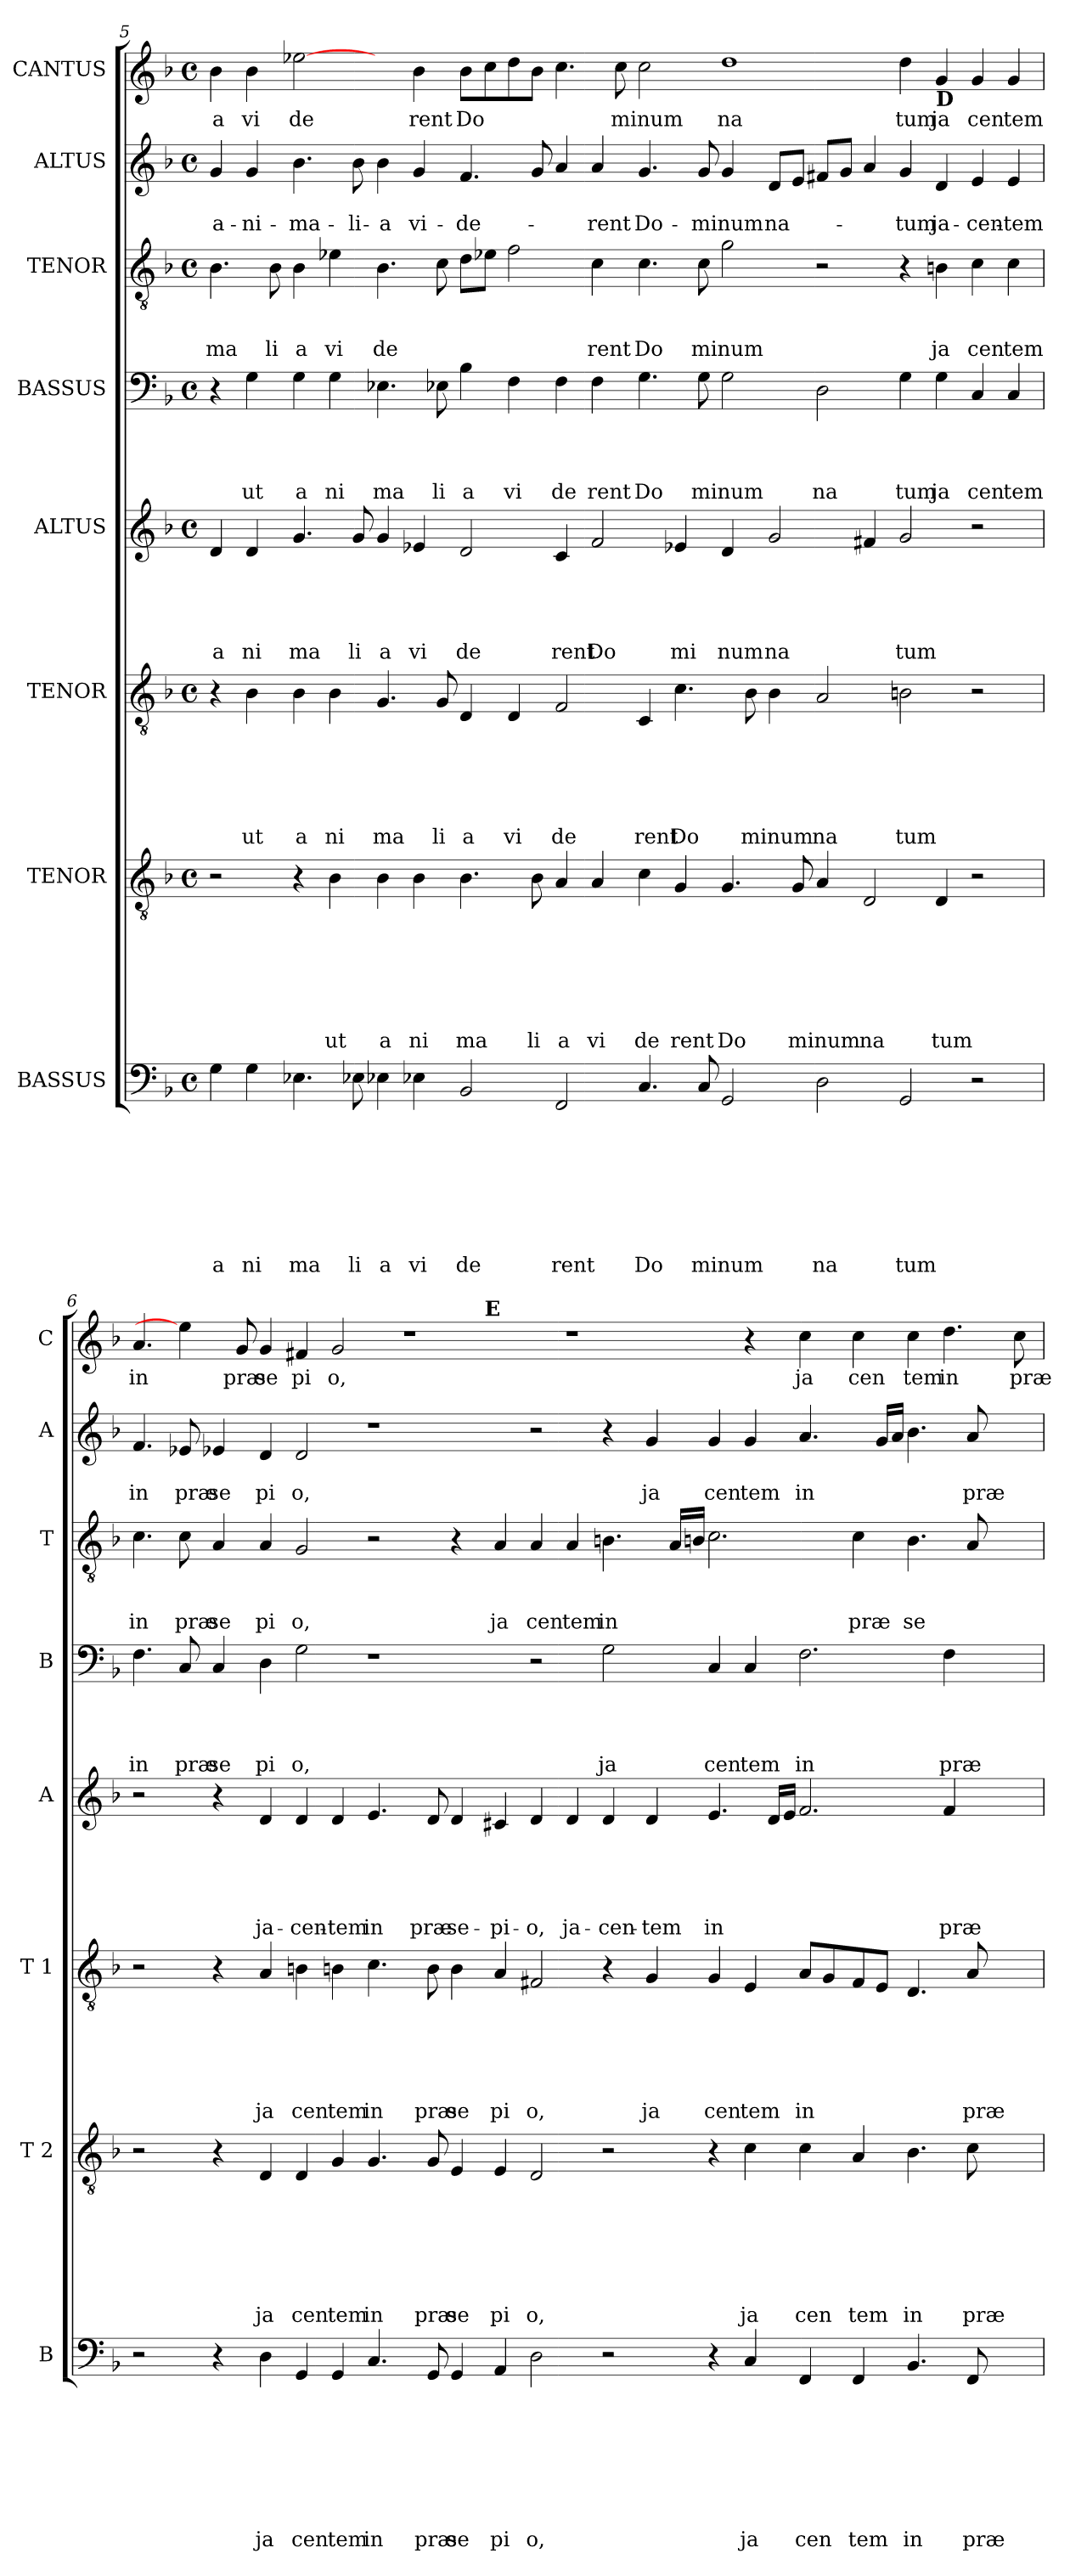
**kern	**text	**text	**text	**text	**text	**text	**text	**text	**kern	**text	**text	**text	**text	**text	**text	**text	**kern	**text	**text	**text	**text	**text	**text	**kern	**text	**text	**text	**text	**text	**kern	**text	**text	**text	**text	**kern	**text	**text	**text	**kern	**text	**text	**kern	**text
*part8	*part8	*part8	*part8	*part8	*part8	*part8	*part8	*part8	*part7	*part7	*part7	*part7	*part7	*part7	*part7	*part7	*part6	*part6	*part6	*part6	*part6	*part6	*part6	*part5	*part5	*part5	*part5	*part5	*part5	*part4	*part4	*part4	*part4	*part4	*part3	*part3	*part3	*part3	*part2	*part2	*part2	*part1	*part1
*staff8	*staff8	*staff8	*staff8	*staff8	*staff8	*staff8	*staff8	*staff8	*staff7	*staff7	*staff7	*staff7	*staff7	*staff7	*staff7	*staff7	*staff6	*staff6	*staff6	*staff6	*staff6	*staff6	*staff6	*staff5	*staff5	*staff5	*staff5	*staff5	*staff5	*staff4	*staff4	*staff4	*staff4	*staff4	*staff3	*staff3	*staff3	*staff3	*staff2	*staff2	*staff2	*staff1	*staff1
*I"BASSUS	*	*	*	*	*	*	*	*	*I"TENOR	*	*	*	*	*	*	*	*I"TENOR	*	*	*	*	*	*	*I"ALTUS	*	*	*	*	*	*I"BASSUS	*	*	*	*	*I"TENOR	*	*	*	*I"ALTUS	*	*	*I"CANTUS	*
*I'B	*	*	*	*	*	*	*	*	*I'T 2	*	*	*	*	*	*	*	*I'T 1	*	*	*	*	*	*	*I'A	*	*	*	*	*	*I'B	*	*	*	*	*I'T	*	*	*	*I'A	*	*	*I'C	*
!!LO:PB:g=z
*clefF4	*	*	*	*	*	*	*	*	*clefGv2	*	*	*	*	*	*	*	*clefGv2	*	*	*	*	*	*	*clefG2	*	*	*	*	*	*clefF4	*	*	*	*	*clefGv2	*	*	*	*clefG2	*	*	*clefG2	*
*	*	*	*	*	*	*	*	*	*	*	*	*	*	*	*	*	*	*	*	*	*	*	*	*	*	*	*	*	*	*	*	*	*	*	*	*	*	*	*	*	*	*ITrd1c2	*
*k[b-]	*	*	*	*	*	*	*	*	*k[b-]	*	*	*	*	*	*	*	*k[b-]	*	*	*	*	*	*	*k[b-]	*	*	*	*	*	*k[b-]	*	*	*	*	*k[b-]	*	*	*	*k[b-]	*	*	*k[b-e-a-]	*
*F:	*	*	*	*	*	*	*	*	*F:	*	*	*	*	*	*	*	*F:	*	*	*	*	*	*	*F:	*	*	*	*	*	*F:	*	*	*	*	*F:	*	*	*	*F:	*	*	*E-:	*
*M4/4	*	*	*	*	*	*	*	*	*M4/4	*	*	*	*	*	*	*	*M4/4	*	*	*	*	*	*	*M4/4	*	*	*	*	*	*M4/4	*	*	*	*	*M4/4	*	*	*	*M4/4	*	*	*M4/4	*
*met(c)	*	*	*	*	*	*	*	*	*met(c)	*	*	*	*	*	*	*	*met(c)	*	*	*	*	*	*	*met(c)	*	*	*	*	*	*met(c)	*	*	*	*	*met(c)	*	*	*	*met(c)	*	*	*met(c)	*
=5	=5	=5	=5	=5	=5	=5	=5	=5	=5	=5	=5	=5	=5	=5	=5	=5	=5	=5	=5	=5	=5	=5	=5	=5	=5	=5	=5	=5	=5	=5	=5	=5	=5	=5	=5	=5	=5	=5	=5	=5	=5	=5	=5
!	!	!	!	!	!	!	!	!LO:LY:b	!	!	!	!	!	!	!	!	!	!	!	!	!	!	!	!	!	!	!	!	!LO:LY:b	!	!	!	!	!	!	!	!	!LO:LY:b	!	!	!LO:LY:b	!	!LO:LY:b
4G\	.	.	.	.	.	.	.	a	2r	.	.	.	.	.	.	.	4r	.	.	.	.	.	.	4d/	.	.	.	.	a	4r	.	.	.	.	4.B-\	.	.	ma	4g/	.	a-	4a-\	a
!	!	!	!	!	!	!	!	!LO:LY:b	!	!	!	!	!	!	!	!	!	!	!	!	!	!	!LO:LY:b	!	!	!	!	!	!LO:LY:b	!	!	!	!	!LO:LY:b	!	!	!	!	!	!	!LO:LY:b	!	!LO:LY:b
4G\	.	.	.	.	.	.	.	ni	.	.	.	.	.	.	.	.	4B-\	.	.	.	.	.	ut	4d/	.	.	.	.	ni	4G\	.	.	.	ut	.	.	.	.	4g/	.	-ni-	4a-\	vi
!	!	!	!	!	!	!	!	!	!	!	!	!	!	!	!	!	!	!	!	!	!	!	!	!	!	!	!	!	!	!	!	!	!	!	!	!	!	!LO:LY:b	!	!	!	!	!
.	.	.	.	.	.	.	.	.	.	.	.	.	.	.	.	.	.	.	.	.	.	.	.	.	.	.	.	.	.	.	.	.	.	.	8B-\	.	.	li	.	.	.	.	.
!	!	!	!	!	!	!	!	!LO:LY:b	!	!	!	!	!	!	!	!	!	!	!	!	!	!	!LO:LY:b	!	!	!	!	!	!LO:LY:b	!	!	!	!	!LO:LY:b	!	!	!	!LO:LY:b	!	!	!LO:LY:b	!	!LO:LY:b
4.E-X\	.	.	.	.	.	.	.	ma	4r	.	.	.	.	.	.	.	4B-\	.	.	.	.	.	a	4.g/	.	.	.	.	ma	4G\	.	.	.	a	4B-\	.	.	a	4.b-\	.	-ma-	[2dd-X\	de
!	!	!	!	!	!	!	!	!	!	!	!	!	!	!	!	!LO:LY:b	!	!	!	!	!	!	!LO:LY:b	!	!	!	!	!	!	!	!	!	!	!LO:LY:b	!	!	!	!LO:LY:b	!	!	!	!	!
.	.	.	.	.	.	.	.	.	4B-\	.	.	.	.	.	.	ut	4B-\	.	.	.	.	.	ni	.	.	.	.	.	.	4G\	.	.	.	ni	4e-X\	.	.	vi	.	.	.	.	.
!	!	!	!	!	!	!	!	!LO:LY:b	!	!	!	!	!	!	!	!	!	!	!	!	!	!	!	!	!	!	!	!	!LO:LY:b	!	!	!	!	!	!	!	!	!	!	!	!LO:LY:b	!	!
8E-X\	.	.	.	.	.	.	.	li	.	.	.	.	.	.	.	.	.	.	.	.	.	.	.	8g/	.	.	.	.	li	.	.	.	.	.	.	.	.	.	8b-\	.	-li-	.	.
!	!	!	!	!	!	!	!	!LO:LY:b	!	!	!	!	!	!	!	!LO:LY:b	!	!	!	!	!	!	!LO:LY:b	!	!	!	!	!	!LO:LY:b	!	!	!	!	!LO:LY:b	!	!	!	!LO:LY:b	!	!	!LO:LY:b	!	!
4E-X\	.	.	.	.	.	.	.	a	4B-\	.	.	.	.	.	.	a	4.G/	.	.	.	.	.	ma	4g/	.	.	.	.	a	4.E-X\	.	.	.	ma	4.B-\	.	.	de	4b-\	.	-a	4ryy	.
!	!	!	!	!	!	!	!	!LO:LY:b	!	!	!	!	!	!	!	!LO:LY:b	!	!	!	!	!	!	!	!	!	!	!	!	!LO:LY:b	!	!	!	!	!	!	!	!	!	!	!	!LO:LY:b	!	!LO:LY:b
4E-X\	.	.	.	.	.	.	.	vi	4B-\	.	.	.	.	.	.	ni	.	.	.	.	.	.	.	4e-X/	.	.	.	.	vi	.	.	.	.	.	.	.	.	.	4g/	.	vi-	4a-\	rent
!	!	!	!	!	!	!	!	!	!	!	!	!	!	!	!	!	!	!	!	!	!	!	!LO:LY:b	!	!	!	!	!	!	!	!	!	!	!LO:LY:b	!	!	!	!	!	!	!	!	!
.	.	.	.	.	.	.	.	.	.	.	.	.	.	.	.	.	8G/	.	.	.	.	.	li	.	.	.	.	.	.	8E-X\	.	.	.	li	8c\	.	.	.	.	.	.	.	.
!	!	!	!	!	!	!	!	!LO:LY:b	!	!	!	!	!	!	!	!LO:LY:b	!	!	!	!	!	!	!LO:LY:b	!	!	!	!	!	!LO:LY:b	!	!	!	!	!LO:LY:b	!	!	!	!	!	!	!LO:LY:b	!	!LO:LY:b
2BB-/	.	.	.	.	.	.	.	de	4.B-\	.	.	.	.	.	.	ma	4D/	.	.	.	.	.	a	2d/	.	.	.	.	de	4B-\	.	.	.	a	8d\L	.	.	.	4.f/	.	-de-	8a-\L	Do
.	.	.	.	.	.	.	.	.	.	.	.	.	.	.	.	.	.	.	.	.	.	.	.	.	.	.	.	.	.	.	.	.	.	.	8e-X\J	.	.	.	.	.	.	8b-\	.
!	!	!	!	!	!	!	!	!	!	!	!	!	!	!	!	!	!	!	!	!	!	!	!LO:LY:b	!	!	!	!	!	!	!	!	!	!	!LO:LY:b	!	!	!	!	!	!	!	!	!
.	.	.	.	.	.	.	.	.	.	.	.	.	.	.	.	.	4D/	.	.	.	.	.	vi	.	.	.	.	.	.	4F\	.	.	.	vi	2f\	.	.	.	.	.	.	8cc\	.
!	!	!	!	!	!	!	!	!	!	!	!	!	!	!	!	!LO:LY:b	!	!	!	!	!	!	!	!	!	!	!	!	!	!	!	!	!	!	!	!	!	!	!	!	!	!	!
.	.	.	.	.	.	.	.	.	8B-\	.	.	.	.	.	.	li	.	.	.	.	.	.	.	.	.	.	.	.	.	.	.	.	.	.	.	.	.	.	8g/	.	.	8a-\J	.
!	!	!	!	!	!	!	!	!LO:LY:b	!	!	!	!	!	!	!	!LO:LY:b	!	!	!	!	!	!	!LO:LY:b	!	!	!	!	!	!LO:LY:b	!	!	!	!	!LO:LY:b	!	!	!	!	!	!	!	!	!
2FF/	.	.	.	.	.	.	.	rent	4A/	.	.	.	.	.	.	a	2F/	.	.	.	.	.	de	4c/	.	.	.	.	rent	4F\	.	.	.	de	.	.	.	.	4a/	.	.	4.b-\	.
!	!	!	!	!	!	!	!	!	!	!	!	!	!	!	!	!LO:LY:b	!	!	!	!	!	!	!	!	!	!	!	!	!LO:LY:b	!	!	!	!	!LO:LY:b	!	!	!	!LO:LY:b	!	!	!LO:LY:b	!	!
.	.	.	.	.	.	.	.	.	4A/	.	.	.	.	.	.	vi	.	.	.	.	.	.	.	2f/	.	.	.	.	Do	4F\	.	.	.	rent	4c\	.	.	rent	4a/	.	-rent	.	.
!	!	!	!	!	!	!	!	!	!	!	!	!	!	!	!	!	!	!	!	!	!	!	!	!	!	!	!	!	!	!	!	!	!	!	!	!	!	!	!	!	!	!	!LO:LY:b
.	.	.	.	.	.	.	.	.	.	.	.	.	.	.	.	.	.	.	.	.	.	.	.	.	.	.	.	.	.	.	.	.	.	.	.	.	.	.	.	.	.	8b-\	minum
!	!	!	!	!	!	!	!	!LO:LY:b	!	!	!	!	!	!	!	!LO:LY:b	!	!	!	!	!	!	!LO:LY:b	!	!	!	!	!	!	!	!	!	!	!LO:LY:b	!	!	!	!LO:LY:b	!	!	!LO:LY:b	!	!
4.C/	.	.	.	.	.	.	.	Do	4c\	.	.	.	.	.	.	de	4C/	.	.	.	.	.	rent	.	.	.	.	.	.	4.G\	.	.	.	Do	4.c\	.	.	Do	4.g/	.	Do-	2b-\	.
!	!	!	!	!	!	!	!	!	!	!	!	!	!	!	!	!LO:LY:b	!	!	!	!	!	!	!LO:LY:b	!	!	!	!	!	!LO:LY:b	!	!	!	!	!	!	!	!	!	!	!	!	!	!
.	.	.	.	.	.	.	.	.	4G/	.	.	.	.	.	.	rent	4.c\	.	.	.	.	.	Do	4e-X/	.	.	.	.	mi	.	.	.	.	.	.	.	.	.	.	.	.	.	.
!	!	!	!	!	!	!	!	!LO:LY:b	!	!	!	!	!	!	!	!	!	!	!	!	!	!	!	!	!	!	!	!	!	!	!	!	!	!LO:LY:b	!	!	!	!LO:LY:b	!	!	!LO:LY:b	!	!
8C/	.	.	.	.	.	.	.	mi	.	.	.	.	.	.	.	.	.	.	.	.	.	.	.	.	.	.	.	.	.	8G\	.	.	.	mi	8c\	.	.	mi	8g/	.	-mi	.	.
!	!	!	!	!	!	!	!	!LO:LY:b	!	!	!	!	!	!	!	!LO:LY:b	!	!	!	!	!	!	!	!	!	!	!	!	!LO:LY:b	!	!	!	!	!LO:LY:b	!	!	!	!LO:LY:b	!	!	!LO:LY:b	!	!LO:LY:b
2GG/	.	.	.	.	.	.	.	num	4.G/	.	.	.	.	.	.	Do	.	.	.	.	.	.	.	4d/	.	.	.	.	num	2G\	.	.	.	num	2g\	.	.	num	4g/	.	num	1cc	na
!	!	!	!	!	!	!	!	!	!	!	!	!	!	!	!	!	!	!	!	!	!	!	!LO:LY:b	!	!	!	!	!	!	!	!	!	!	!	!	!	!	!	!	!	!	!	!
.	.	.	.	.	.	.	.	.	.	.	.	.	.	.	.	.	8B-\	.	.	.	.	.	minum	.	.	.	.	.	.	.	.	.	.	.	.	.	.	.	.	.	.	.	.
!	!	!	!	!	!	!	!	!	!	!	!	!	!	!	!	!	!	!	!	!	!	!	!	!	!	!	!	!	!LO:LY:b	!	!	!	!	!	!	!	!	!	!	!	!LO:LY:b	!	!
.	.	.	.	.	.	.	.	.	.	.	.	.	.	.	.	.	4B-\	.	.	.	.	.	.	2g/	.	.	.	.	na	.	.	.	.	.	.	.	.	.	8d/L	.	na-	.	.
!	!	!	!	!	!	!	!	!	!	!	!	!	!	!	!	!LO:LY:b	!	!	!	!	!	!	!	!	!	!	!	!	!	!	!	!	!	!	!	!	!	!	!	!	!	!	!
.	.	.	.	.	.	.	.	.	8G/	.	.	.	.	.	.	minum	.	.	.	.	.	.	.	.	.	.	.	.	.	.	.	.	.	.	.	.	.	.	8e/J	.	.	.	.
!	!	!	!	!	!	!	!	!LO:LY:b	!	!	!	!	!	!	!	!	!	!	!	!	!	!	!LO:LY:b	!	!	!	!	!	!	!	!	!	!	!LO:LY:b	!	!	!	!	!	!	!	!	!
2D\	.	.	.	.	.	.	.	na	4A/	.	.	.	.	.	.	.	2A/	.	.	.	.	.	na	.	.	.	.	.	.	2D\	.	.	.	na	2r	.	.	.	8f#X/L	.	.	.	.
.	.	.	.	.	.	.	.	.	.	.	.	.	.	.	.	.	.	.	.	.	.	.	.	.	.	.	.	.	.	.	.	.	.	.	.	.	.	.	8g/J	.	.	.	.
!	!	!	!	!	!	!	!	!	!	!	!	!	!	!	!	!LO:LY:b	!	!	!	!	!	!	!	!	!	!	!	!	!	!	!	!	!	!	!	!	!	!	!	!	!	!	!
.	.	.	.	.	.	.	.	.	2D/	.	.	.	.	.	.	na	.	.	.	.	.	.	.	4f#X/	.	.	.	.	.	.	.	.	.	.	.	.	.	.	4a/	.	.	.	.
!	!	!	!	!	!	!	!	!LO:LY:b	!	!	!	!	!	!	!	!	!	!	!	!	!	!	!LO:LY:b	!	!	!	!	!	!LO:LY:b	!	!	!	!	!LO:LY:b	!	!	!	!	!	!	!LO:LY:b	!	!LO:LY:b
2GG/	.	.	.	.	.	.	.	tum	.	.	.	.	.	.	.	.	2Bn\	.	.	.	.	.	tum	2g/	.	.	.	.	tum	4G\	.	.	.	tum	4r	.	.	.	4g/	.	-tum	4cc\	tum
!	!	!	!	!	!	!	!	!	!	!	!	!	!	!	!	!	!	!	!	!	!	!	!	!	!	!	!	!	!	!	!	!	!	!	!	!	!	!	!	!	!	!LO:TX:b:B:t=D	!
!	!	!	!	!	!	!	!	!	!	!	!	!	!	!	!	!LO:LY:b	!	!	!	!	!	!	!	!	!	!	!	!	!	!	!	!	!	!LO:LY:b	!	!	!	!LO:LY:b	!	!	!LO:LY:b	!	!LO:LY:b
.	.	.	.	.	.	.	.	.	4D/	.	.	.	.	.	.	tum	.	.	.	.	.	.	.	.	.	.	.	.	.	4G\	.	.	.	ja	4Bn\	.	.	ja	4d/	.	ja-	4f/	ja
!	!	!	!	!	!	!	!	!	!	!	!	!	!	!	!	!	!	!	!	!	!	!	!	!	!	!	!	!	!	!	!	!	!	!LO:LY:b	!	!	!	!LO:LY:b	!	!	!LO:LY:b	!	!LO:LY:b
2r	.	.	.	.	.	.	.	.	2r	.	.	.	.	.	.	.	2r	.	.	.	.	.	.	2r	.	.	.	.	.	4C/	.	.	.	cen	4c\	.	.	cen	4e/	.	-cen-	4f/	cen
!	!	!	!	!	!	!	!	!	!	!	!	!	!	!	!	!	!	!	!	!	!	!	!	!	!	!	!	!	!	!	!	!	!	!LO:LY:b	!	!	!	!LO:LY:b	!	!	!LO:LY:b	!	!LO:LY:b
.	.	.	.	.	.	.	.	.	.	.	.	.	.	.	.	.	.	.	.	.	.	.	.	.	.	.	.	.	.	4C/	.	.	.	tem	4c\	.	.	tem	4e/	.	-tem	4f/	tem
!!LO:LB:g=z
=6	=6	=6	=6	=6	=6	=6	=6	=6	=6	=6	=6	=6	=6	=6	=6	=6	=6	=6	=6	=6	=6	=6	=6	=6	=6	=6	=6	=6	=6	=6	=6	=6	=6	=6	=6	=6	=6	=6	=6	=6	=6	=6	=6
!	!	!	!	!	!	!	!	!	!	!	!	!	!	!	!	!	!	!	!	!	!	!	!	!	!	!	!	!	!	!	!	!	!	!LO:LY:b	!	!	!	!LO:LY:b	!	!	!LO:LY:b	!	!LO:LY:b
*	*	*	*	*	*	*	*	*	*	*	*	*	*	*	*	*	*	*	*	*	*	*	*	*	*	*	*	*	*	*	*	*	*	*	*	*	*	*	*	*	*	*^	*
2r	.	.	.	.	.	.	.	.	2r	.	.	.	.	.	.	.	2r	.	.	.	.	.	.	2r	.	.	.	.	.	4.F\	.	.	.	in	4.c\	.	.	in	4.f/	.	in	4.g/	1ryy	in
!	!	!	!	!	!	!	!	!	!	!	!	!	!	!	!	!	!	!	!	!	!	!	!	!	!	!	!	!	!	!	!	!	!	!LO:LY:b	!	!	!	!LO:LY:b	!	!	!LO:LY:b	!	!	!
.	.	.	.	.	.	.	.	.	.	.	.	.	.	.	.	.	.	.	.	.	.	.	.	.	.	.	.	.	.	8C/	.	.	.	præ	8c\	.	.	præ	8e-X/	.	præ	4dd-\]	.	.
!	!	!	!	!	!	!	!	!	!	!	!	!	!	!	!	!	!	!	!	!	!	!	!	!	!	!	!	!	!	!	!	!	!	!LO:LY:b	!	!	!	!LO:LY:b	!	!	!LO:LY:b	!	!	!
4r	.	.	.	.	.	.	.	.	4r	.	.	.	.	.	.	.	4r	.	.	.	.	.	.	4r	.	.	.	.	.	4C/	.	.	.	se	4A/	.	.	se	4e-X/	.	se	.	.	.
!	!	!	!	!	!	!	!	!	!	!	!	!	!	!	!	!	!	!	!	!	!	!	!	!	!	!	!	!	!	!	!	!	!	!	!	!	!	!	!	!	!	!	!	!LO:LY:b
.	.	.	.	.	.	.	.	.	.	.	.	.	.	.	.	.	.	.	.	.	.	.	.	.	.	.	.	.	.	.	.	.	.	.	.	.	.	.	.	.	.	8f/	.	præ
!	!	!	!	!	!	!	!	!LO:LY:b	!	!	!	!	!	!	!	!LO:LY:b	!	!	!	!	!	!	!LO:LY:b	!	!	!	!	!	!LO:LY:b	!	!	!	!	!LO:LY:b	!	!	!	!LO:LY:b	!	!	!LO:LY:b	!	!	!LO:LY:b
4D\	.	.	.	.	.	.	.	ja	4D/	.	.	.	.	.	.	ja	4A/	.	.	.	.	.	ja	4d/	.	.	.	.	ja-	4D\	.	.	.	pi	4A/	.	.	pi	4d/	.	pi	4f/	.	se
!	!	!	!	!	!	!	!	!LO:LY:b	!	!	!	!	!	!	!	!LO:LY:b	!	!	!	!	!	!	!LO:LY:b	!	!	!	!	!	!LO:LY:b	!	!	!	!	!LO:LY:b	!	!	!	!LO:LY:b	!	!	!LO:LY:b	!	!	!LO:LY:b
4GG/	.	.	.	.	.	.	.	cen	4D/	.	.	.	.	.	.	cen	4Bn\	.	.	.	.	.	cen	4d/	.	.	.	.	-cen-	2G\	.	.	.	o,	2G/	.	.	o,	2d/	.	o,	4en/	1ryy	pi
!	!	!	!	!	!	!	!	!LO:LY:b	!	!	!	!	!	!	!	!LO:LY:b	!	!	!	!	!	!	!LO:LY:b	!	!	!	!	!	!LO:LY:b	!	!	!	!	!	!	!	!	!	!	!	!	!	!	!LO:LY:b
4GG/	.	.	.	.	.	.	.	tem	4G/	.	.	.	.	.	.	tem	4Bn\	.	.	.	.	.	tem	4d/	.	.	.	.	-tem	.	.	.	.	.	.	.	.	.	.	.	.	2f/	.	o,
!	!	!	!	!	!	!	!	!LO:LY:b	!	!	!	!	!	!	!	!LO:LY:b	!	!	!	!	!	!	!LO:LY:b	!	!	!	!	!	!LO:LY:b	!	!	!	!	!	!	!	!	!	!	!	!	!	!	!
4.C/	.	.	.	.	.	.	.	in	4.G/	.	.	.	.	.	.	in	4.c\	.	.	.	.	.	in	4.e/	.	.	.	.	in	1r	.	.	.	.	2r	.	.	.	1r	.	.	.	.	.
.	.	.	.	.	.	.	.	.	.	.	.	.	.	.	.	.	.	.	.	.	.	.	.	.	.	.	.	.	.	.	.	.	.	.	.	.	.	.	.	.	.	1r	.	.
!	!	!	!	!	!	!	!	!LO:LY:b	!	!	!	!	!	!	!	!LO:LY:b	!	!	!	!	!	!	!LO:LY:b	!	!	!	!	!	!LO:LY:b	!	!	!	!	!	!	!	!	!	!	!	!	!	!	!
8GG/	.	.	.	.	.	.	.	præ	8G/	.	.	.	.	.	.	præ	8B\	.	.	.	.	.	præ	8d/	.	.	.	.	præ-	.	.	.	.	.	.	.	.	.	.	.	.	.	.	.
!	!	!	!	!	!	!	!	!LO:LY:b	!	!	!	!	!	!	!	!LO:LY:b	!	!	!	!	!	!	!LO:LY:b	!	!	!	!	!	!LO:LY:b	!	!	!	!	!	!	!	!	!	!	!	!	!	!	!
4GG/	.	.	.	.	.	.	.	se	4E/	.	.	.	.	.	.	se	4B\	.	.	.	.	.	se	4d/	.	.	.	.	-se-	.	.	.	.	.	4r	.	.	.	.	.	.	.	8..ryy	.
!	!	!	!	!	!	!	!	!	!	!	!	!	!	!	!	!	!	!	!	!	!	!	!	!	!	!	!	!	!	!	!	!	!	!	!	!	!	!	!	!	!	!	!LO:TX:a:B:t=E	!
.	.	.	.	.	.	.	.	.	.	.	.	.	.	.	.	.	.	.	.	.	.	.	.	.	.	.	.	.	.	.	.	.	.	.	.	.	.	.	.	.	.	.	1ryy	.
!	!	!	!	!	!	!	!	!LO:LY:b	!	!	!	!	!	!	!	!LO:LY:b	!	!	!	!	!	!	!LO:LY:b	!	!	!	!	!	!LO:LY:b	!	!	!	!	!	!	!	!	!LO:LY:b	!	!	!	!	!	!
4AA/	.	.	.	.	.	.	.	pi	4E/	.	.	.	.	.	.	pi	4A/	.	.	.	.	.	pi	4c#X/	.	.	.	.	-pi-	.	.	.	.	.	4A/	.	.	ja	.	.	.	.	.	.
!	!	!	!	!	!	!	!	!LO:LY:b	!	!	!	!	!	!	!	!LO:LY:b	!	!	!	!	!	!	!LO:LY:b	!	!	!	!	!	!LO:LY:b	!	!	!	!	!	!	!	!	!LO:LY:b	!	!	!	!	!	!
2D\	.	.	.	.	.	.	.	o,	2D/	.	.	.	.	.	.	o,	2F#X/	.	.	.	.	.	o,	4d/	.	.	.	.	-o,	2r	.	.	.	.	4A/	.	.	cen	2r	.	.	.	.	.
!	!	!	!	!	!	!	!	!	!	!	!	!	!	!	!	!	!	!	!	!	!	!	!	!	!	!	!	!	!LO:LY:b	!	!	!	!	!	!	!	!	!LO:LY:b	!	!	!	!	!	!
.	.	.	.	.	.	.	.	.	.	.	.	.	.	.	.	.	.	.	.	.	.	.	.	4d/	.	.	.	.	ja-	.	.	.	.	.	4A/	.	.	tem	.	.	.	1r	.	.
!	!	!	!	!	!	!	!	!	!	!	!	!	!	!	!	!	!	!	!	!	!	!	!	!	!	!	!	!	!LO:LY:b	!	!	!	!	!LO:LY:b	!	!	!	!LO:LY:b	!	!	!	!	!	!
2r	.	.	.	.	.	.	.	.	2r	.	.	.	.	.	.	.	4r	.	.	.	.	.	.	4d/	.	.	.	.	-cen-	2G\	.	.	.	ja	4.Bn\	.	.	in	4r	.	.	.	.	.
.	.	.	.	.	.	.	.	.	.	.	.	.	.	.	.	.	.	.	.	.	.	.	.	.	.	.	.	.	.	.	.	.	.	.	.	.	.	.	.	.	.	.	1ryy	.
!	!	!	!	!	!	!	!	!	!	!	!	!	!	!	!	!	!	!	!	!	!	!	!LO:LY:b	!	!	!	!	!	!LO:LY:b	!	!	!	!	!	!	!	!	!	!	!	!LO:LY:b	!	!	!
.	.	.	.	.	.	.	.	.	.	.	.	.	.	.	.	.	4G/	.	.	.	.	.	ja	4d/	.	.	.	.	-tem	.	.	.	.	.	.	.	.	.	4g/	.	ja	.	.	.
.	.	.	.	.	.	.	.	.	.	.	.	.	.	.	.	.	.	.	.	.	.	.	.	.	.	.	.	.	.	.	.	.	.	.	16A/LL	.	.	.	.	.	.	.	.	.
.	.	.	.	.	.	.	.	.	.	.	.	.	.	.	.	.	.	.	.	.	.	.	.	.	.	.	.	.	.	.	.	.	.	.	16Bn/JJ	.	.	.	.	.	.	.	.	.
!	!	!	!	!	!	!	!	!	!	!	!	!	!	!	!	!	!	!	!	!	!	!	!LO:LY:b	!	!	!	!	!	!LO:LY:b	!	!	!	!	!LO:LY:b	!	!	!	!	!	!	!LO:LY:b	!	!	!
4r	.	.	.	.	.	.	.	.	4r	.	.	.	.	.	.	.	4G/	.	.	.	.	.	cen	4.e/	.	.	.	.	in	4C/	.	.	.	cen	2.c\	.	.	.	4g/	.	cen	.	.	.
!	!	!	!	!	!	!	!	!LO:LY:b	!	!	!	!	!	!	!	!LO:LY:b	!	!	!	!	!	!	!LO:LY:b	!	!	!	!	!	!	!	!	!	!	!LO:LY:b	!	!	!	!	!	!	!LO:LY:b	!	!	!
4C/	.	.	.	.	.	.	.	ja	4c\	.	.	.	.	.	.	ja	4E/	.	.	.	.	.	tem	.	.	.	.	.	.	4C/	.	.	.	tem	.	.	.	.	4g/	.	tem	4r	.	.
.	.	.	.	.	.	.	.	.	.	.	.	.	.	.	.	.	.	.	.	.	.	.	.	16d/LL	.	.	.	.	.	.	.	.	.	.	.	.	.	.	.	.	.	.	.	.
.	.	.	.	.	.	.	.	.	.	.	.	.	.	.	.	.	.	.	.	.	.	.	.	16e/JJ	.	.	.	.	.	.	.	.	.	.	.	.	.	.	.	.	.	.	.	.
!	!	!	!	!	!	!	!	!LO:LY:b	!	!	!	!	!	!	!	!LO:LY:b	!	!	!	!	!	!	!LO:LY:b	!	!	!	!	!	!	!	!	!	!	!LO:LY:b	!	!	!	!	!	!	!LO:LY:b	!	!	!LO:LY:b
4FF/	.	.	.	.	.	.	.	cen	4c\	.	.	.	.	.	.	cen	8A/L	.	.	.	.	.	in	2.f/	.	.	.	.	.	2.F\	.	.	.	in	.	.	.	.	4.a/	.	in	4b-\	.	ja
.	.	.	.	.	.	.	.	.	.	.	.	.	.	.	.	.	8G/	.	.	.	.	.	.	.	.	.	.	.	.	.	.	.	.	.	.	.	.	.	.	.	.	.	.	.
.	.	.	.	.	.	.	.	.	.	.	.	.	.	.	.	.	.	.	.	.	.	.	.	.	.	.	.	.	.	.	.	.	.	.	.	.	.	.	.	.	.	.	1ryy	.
!	!	!	!	!	!	!	!	!LO:LY:b	!	!	!	!	!	!	!	!LO:LY:b	!	!	!	!	!	!	!	!	!	!	!	!	!	!	!	!	!	!	!	!	!	!LO:LY:b	!	!	!	!	!	!LO:LY:b
4FF/	.	.	.	.	.	.	.	tem	4A/	.	.	.	.	.	.	tem	8F#/	.	.	.	.	.	.	.	.	.	.	.	.	.	.	.	.	.	4c\	.	.	præ	.	.	.	4b-\	.	cen
.	.	.	.	.	.	.	.	.	.	.	.	.	.	.	.	.	8E/J	.	.	.	.	.	.	.	.	.	.	.	.	.	.	.	.	.	.	.	.	.	16g/LL	.	.	.	.	.
.	.	.	.	.	.	.	.	.	.	.	.	.	.	.	.	.	.	.	.	.	.	.	.	.	.	.	.	.	.	.	.	.	.	.	.	.	.	.	16a/JJ	.	.	.	.	.
!	!	!	!	!	!	!	!	!LO:LY:b	!	!	!	!	!	!	!	!LO:LY:b	!	!	!	!	!	!	!	!	!	!	!	!	!	!	!	!	!	!	!	!	!	!LO:LY:b	!	!	!	!	!	!LO:LY:b
4.BB-/	.	.	.	.	.	.	.	in	4.B-\	.	.	.	.	.	.	in	4.D/	.	.	.	.	.	.	.	.	.	.	.	.	.	.	.	.	.	4.B\	.	.	se	4.b-\	.	.	4b-\	.	tem
!	!	!	!	!	!	!	!	!	!	!	!	!	!	!	!	!	!	!	!	!	!	!	!	!	!	!	!	!	!LO:LY:b	!	!	!	!	!LO:LY:b	!	!	!	!	!	!	!	!	!	!LO:LY:b
.	.	.	.	.	.	.	.	.	.	.	.	.	.	.	.	.	.	.	.	.	.	.	.	4f/	.	.	.	.	præ-	4F\	.	.	.	præ	.	.	.	.	.	.	.	4.cc\	.	in
!	!	!	!	!	!	!	!	!LO:LY:b	!	!	!	!	!	!	!	!LO:LY:b	!	!	!	!	!	!	!LO:LY:b	!	!	!	!	!	!	!	!	!	!	!	!	!	!	!	!	!	!LO:LY:b	!	!	!
8FF/	.	.	.	.	.	.	.	præ	8c\	.	.	.	.	.	.	præ	8A/	.	.	.	.	.	præ	.	.	.	.	.	.	.	.	.	.	.	8A/	.	.	.	8a/	.	præ	.	.	.
4ryy	.	.	.	.	.	.	.	.	4ryy	.	.	.	.	.	.	.	4ryy	.	.	.	.	.	.	4ryy	.	.	.	.	.	4ryy	.	.	.	.	4ryy	.	.	.	4ryy	.	.	.	.	.
!	!	!	!	!	!	!	!	!	!	!	!	!	!	!	!	!	!	!	!	!	!	!	!	!	!	!	!	!	!	!	!	!	!	!	!	!	!	!	!	!	!	!	!	!LO:LY:b
.	.	.	.	.	.	.	.	.	.	.	.	.	.	.	.	.	.	.	.	.	.	.	.	.	.	.	.	.	.	.	.	.	.	.	.	.	.	.	.	.	.	8b-\	.	præ
.	.	.	.	.	.	.	.	.	.	.	.	.	.	.	.	.	.	.	.	.	.	.	.	.	.	.	.	.	.	.	.	.	.	.	.	.	.	.	.	.	.	.	32ryy	.
*	*	*	*	*	*	*	*	*	*	*	*	*	*	*	*	*	*	*	*	*	*	*	*	*	*	*	*	*	*	*	*	*	*	*	*	*	*	*	*	*	*	*v	*v	*
=	=	=	=	=	=	=	=	=	=	=	=	=	=	=	=	=	=	=	=	=	=	=	=	=	=	=	=	=	=	=	=	=	=	=	=	=	=	=	=	=	=	=	=
*-	*-	*-	*-	*-	*-	*-	*-	*-	*-	*-	*-	*-	*-	*-	*-	*-	*-	*-	*-	*-	*-	*-	*-	*-	*-	*-	*-	*-	*-	*-	*-	*-	*-	*-	*-	*-	*-	*-	*-	*-	*-	*-	*-
